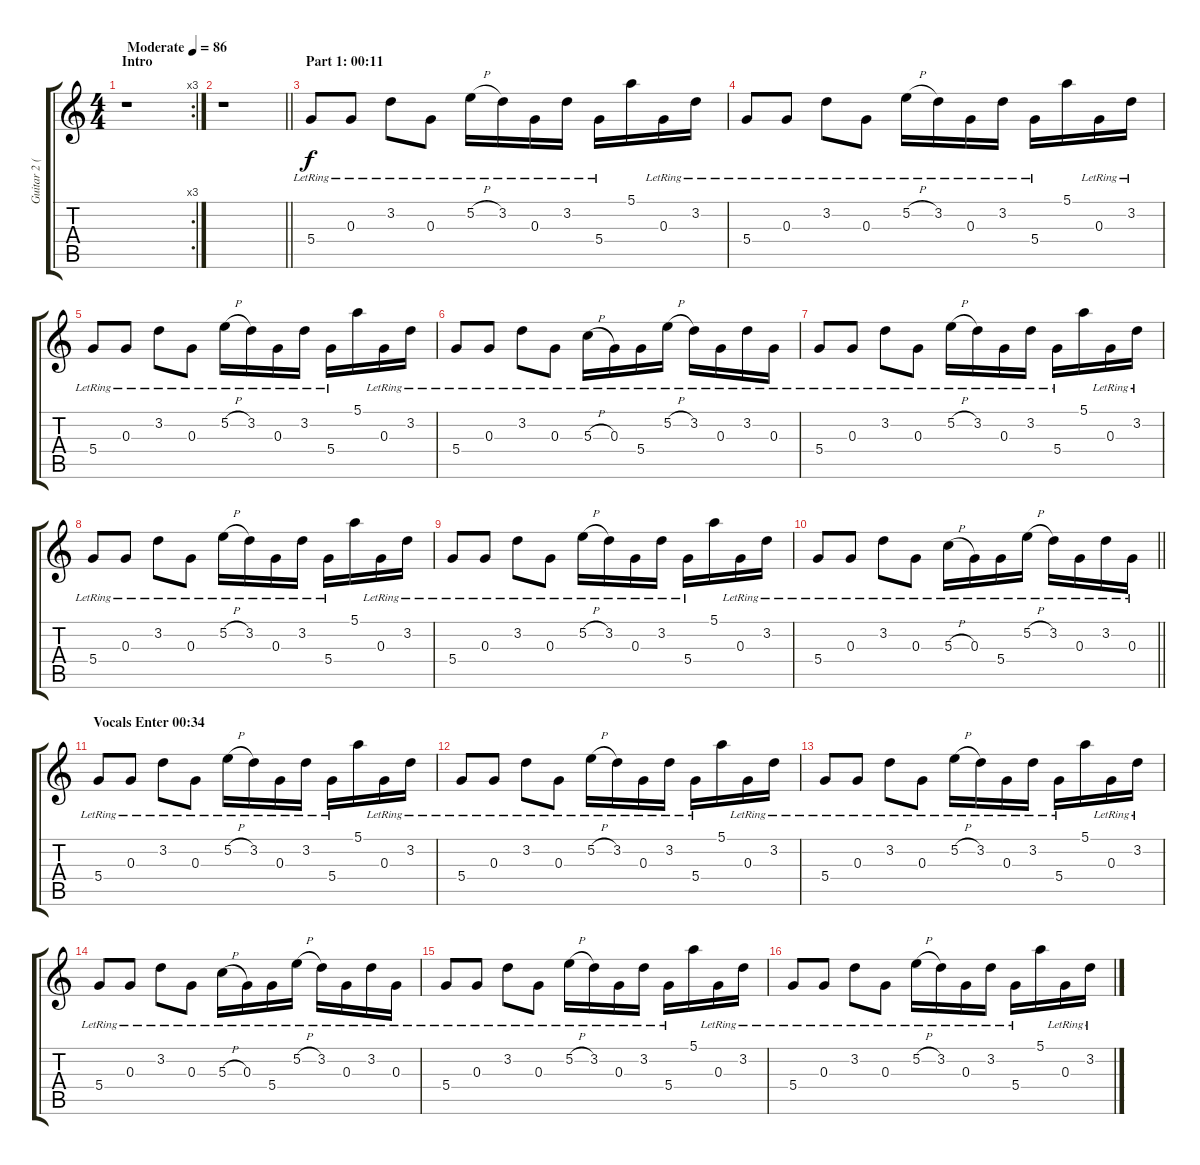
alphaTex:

\track ("Guitar 2 (Distortion)" "Guitar 2 (") {instrument distortionguitar}
\staff {score tabs}
\tuning (E4 B3 G3 D3 A2 E2) {hide}
\rc 3
\ts (4 4)
\section ("" "Intro")
\tempo (86 "Moderate")
\clef g2
\ks c
r.1{dy f instrument distortionguitar} |
\barLineRight lightlight
r.1 |
\section ("" "Part 1: 00:11")
5.4{lr}.8 0.3{lr}.8 3.2{lr}.8 0.3{lr}.8 5.2{h lr}.16 3.2{lr}.16 0.3{lr}.16 3.2{lr}.16 5.4{lr}.16 5.1.16 0.3{lr}.16 3.2{lr}.16 |
5.4{lr}.8 0.3{lr}.8 3.2{lr}.8 0.3{lr}.8 5.2{h lr}.16 3.2{lr}.16 0.3{lr}.16 3.2{lr}.16 5.4{lr}.16 5.1.16 0.3{lr}.16 3.2{lr}.16 |
5.4{lr}.8 0.3{lr}.8 3.2{lr}.8 0.3{lr}.8 5.2{h lr}.16 3.2{lr}.16 0.3{lr}.16 3.2{lr}.16 5.4{lr}.16 5.1.16 0.3{lr}.16 3.2{lr}.16 |
5.4{lr}.8 0.3{lr}.8 3.2{lr}.8 0.3{lr}.8 5.3{h lr}.16 0.3{lr}.16 5.4{lr}.16 5.2{h lr}.16 3.2{lr}.16 0.3{lr}.16 3.2{lr}.16 0.3{lr}.16 |
5.4{lr}.8 0.3{lr}.8 3.2{lr}.8 0.3{lr}.8 5.2{h lr}.16 3.2{lr}.16 0.3{lr}.16 3.2{lr}.16 5.4{lr}.16 5.1.16 0.3{lr}.16 3.2{lr}.16 |
5.4{lr}.8 0.3{lr}.8 3.2{lr}.8 0.3{lr}.8 5.2{h lr}.16 3.2{lr}.16 0.3{lr}.16 3.2{lr}.16 5.4{lr}.16 5.1.16 0.3{lr}.16 3.2{lr}.16 |
5.4{lr}.8 0.3{lr}.8 3.2{lr}.8 0.3{lr}.8 5.2{h lr}.16 3.2{lr}.16 0.3{lr}.16 3.2{lr}.16 5.4{lr}.16 5.1.16 0.3{lr}.16 3.2{lr}.16 |
\barLineRight lightlight
5.4{lr}.8 0.3{lr}.8 3.2{lr}.8 0.3{lr}.8 5.3{h lr}.16 0.3{lr}.16 5.4{lr}.16 5.2{h lr}.16 3.2{lr}.16 0.3{lr}.16 3.2{lr}.16 0.3{lr}.16 |
\section ("" "Vocals Enter 00:34")
5.4{lr}.8 0.3{lr}.8 3.2{lr}.8 0.3{lr}.8 5.2{h lr}.16 3.2{lr}.16 0.3{lr}.16 3.2{lr}.16 5.4{lr}.16 5.1.16 0.3{lr}.16 3.2{lr}.16 |
5.4{lr}.8 0.3{lr}.8 3.2{lr}.8 0.3{lr}.8 5.2{h lr}.16 3.2{lr}.16 0.3{lr}.16 3.2{lr}.16 5.4{lr}.16 5.1.16 0.3{lr}.16 3.2{lr}.16 |
5.4{lr}.8 0.3{lr}.8 3.2{lr}.8 0.3{lr}.8 5.2{h lr}.16 3.2{lr}.16 0.3{lr}.16 3.2{lr}.16 5.4{lr}.16 5.1.16 0.3{lr}.16 3.2{lr}.16 |
5.4{lr}.8 0.3{lr}.8 3.2{lr}.8 0.3{lr}.8 5.3{h lr}.16 0.3{lr}.16 5.4{lr}.16 5.2{h lr}.16 3.2{lr}.16 0.3{lr}.16 3.2{lr}.16 0.3{lr}.16 |
5.4{lr}.8 0.3{lr}.8 3.2{lr}.8 0.3{lr}.8 5.2{h lr}.16 3.2{lr}.16 0.3{lr}.16 3.2{lr}.16 5.4{lr}.16 5.1.16 0.3{lr}.16 3.2{lr}.16 |
5.4{lr}.8 0.3{lr}.8 3.2{lr}.8 0.3{lr}.8 5.2{h lr}.16 3.2{lr}.16 0.3{lr}.16 3.2{lr}.16 5.4{lr}.16 5.1.16 0.3{lr}.16 3.2{lr}.16
